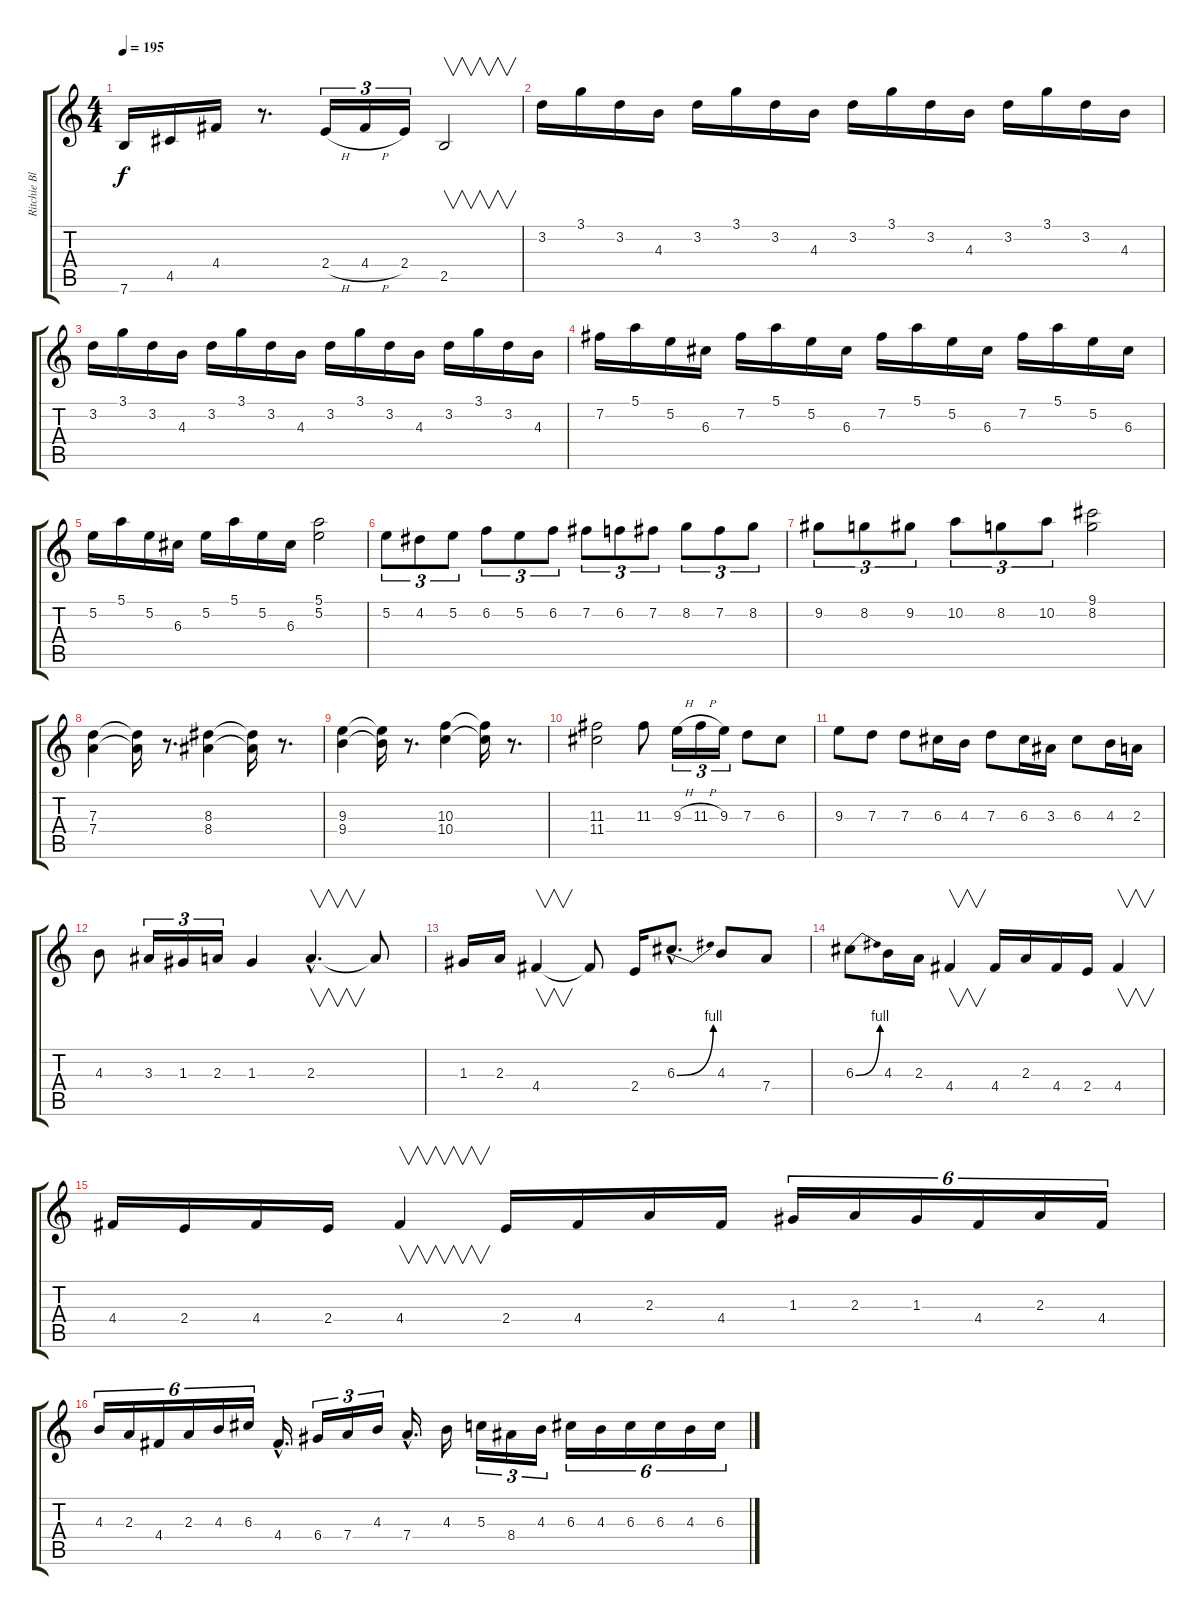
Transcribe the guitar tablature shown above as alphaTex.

\track ("Ritchie Blackmore" "Ritchie Bl") {instrument distortionguitar}
\staff {score tabs}
\tuning (E4 B3 G3 D3 A2 E2) {hide}
\ts (4 4)
\tempo 195
\clef g2
\ks c
7.6.16{dy f} 4.5.16 4.4.16 r.8{d} 2.4{h}.16{tu (3 2)} 4.4{h}.16{tu (3 2)} 2.4.16{tu (3 2)} 2.5.2{v} |
3.2.16 3.1.16 3.2.16 4.3.16 3.2.16 3.1.16 3.2.16 4.3.16 3.2.16 3.1.16 3.2.16 4.3.16 3.2.16 3.1.16 3.2.16 4.3.16 |
3.2.16 3.1.16 3.2.16 4.3.16 3.2.16 3.1.16 3.2.16 4.3.16 3.2.16 3.1.16 3.2.16 4.3.16 3.2.16 3.1.16 3.2.16 4.3.16 |
7.2.16 5.1.16 5.2.16 6.3.16 7.2.16 5.1.16 5.2.16 6.3.16 7.2.16 5.1.16 5.2.16 6.3.16 7.2.16 5.1.16 5.2.16 6.3.16 |
5.2.16 5.1.16 5.2.16 6.3.16 5.2.16 5.1.16 5.2.16 6.3.16 (5.1 5.2).2 |
5.2.8{tu (3 2)} 4.2.8{tu (3 2)} 5.2.8{tu (3 2)} 6.2.8{tu (3 2)} 5.2.8{tu (3 2)} 6.2.8{tu (3 2)} 7.2.8{tu (3 2)} 6.2.8{tu (3 2)} 7.2.8{tu (3 2)} 8.2.8{tu (3 2)} 7.2.8{tu (3 2)} 8.2.8{tu (3 2)} |
9.2.8{tu (3 2)} 8.2.8{tu (3 2)} 9.2.8{tu (3 2)} 10.2.8{tu (3 2)} 8.2.8{tu (3 2)} 10.2.8{tu (3 2)} (9.1 8.2).2 |
(7.3 7.4).4 (7.3{t} 7.4{t}).16 r.8{d} (8.3 8.4).4 (8.3{t} 8.4{t}).16 r.8{d} |
(9.3 9.4).4 (9.3{t} 9.4{t}).16 r.8{d} (10.3 10.4).4 (10.3{t} 10.4{t}).16 r.8{d} |
(11.3 11.4).2 11.3.8 9.3{h}.16{tu (3 2)} 11.3{h}.16{tu (3 2)} 9.3.16{tu (3 2)} 7.3.8 6.3.8 |
9.3.8 7.3.8 7.3.8 6.3.16 4.3.16 7.3.8 6.3.16 3.3.16 6.3.8 4.3.16 2.3.16 |
4.3.8 3.3.16{tu (3 2)} 1.3.16{tu (3 2)} 2.3.16{tu (3 2)} 1.3.4 2.3{hac}.4{v d} 2.3{t}.8 |
1.3.16 2.3.16 4.4.4{v} 4.4{t}.8 2.4.16 6.3{be (bend 0 0 60 4) hac}.8{d} 4.3.8 7.4.8 |
6.3{be (bend 0 0 60 4)}.8 4.3.16 2.3.16 4.4.4{v} 4.4.16 2.3.16 4.4.16 2.4.16 4.4.4{v} |
4.4.16 2.4.16 4.4.16 2.4.16 4.4.4{v} 2.4.16 4.4.16 2.3.16 4.4.16 1.3.16{tu (6 4)} 2.3.16{tu (6 4)} 1.3.16{tu (6 4)} 4.4.16{tu (6 4)} 2.3.16{tu (6 4)} 4.4.16{tu (6 4)} |
4.3.16{tu (6 4)} 2.3.16{tu (6 4)} 4.4.16{tu (6 4)} 2.3.16{tu (6 4)} 4.3.16{tu (6 4)} 6.3.16{tu (6 4)} 4.4{hac}.16{d} 6.4.16{tu (3 2)} 7.4.16{tu (3 2)} 4.3.16{tu (3 2)} 7.4{hac}.16{d} 4.3.16 5.3.16{tu (3 2)} 8.4.16{tu (3 2)} 4.3.16{tu (3 2)} 6.3.16{tu (6 4)} 4.3.16{tu (6 4)} 6.3.16{tu (6 4)} 6.3.16{tu (6 4)} 4.3.16{tu (6 4)} 6.3.16{tu (6 4)}
